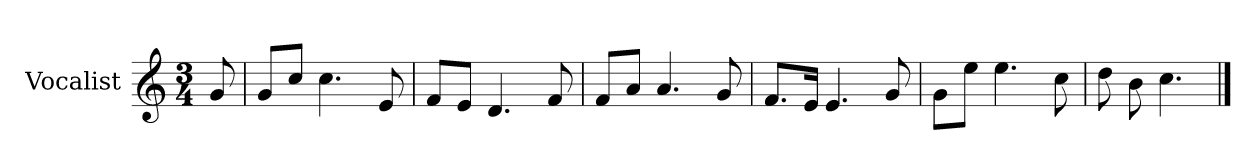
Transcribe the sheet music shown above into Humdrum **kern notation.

**kern
*part1
*staff1
*I"Vocalist
*k[]
*C:
*M3/4
=
8g
=1
8gL
8ccJ
4.cc
8e
=2
8fL
8eJ
4.d
8f
=3
8fL
8aJ
4.a
8g
=4
8.fL
16eJk
4.e
8g
=5
8gL
8eeJ
4.ee
8cc
=6
8dd
8b
4.cc
==
*-
